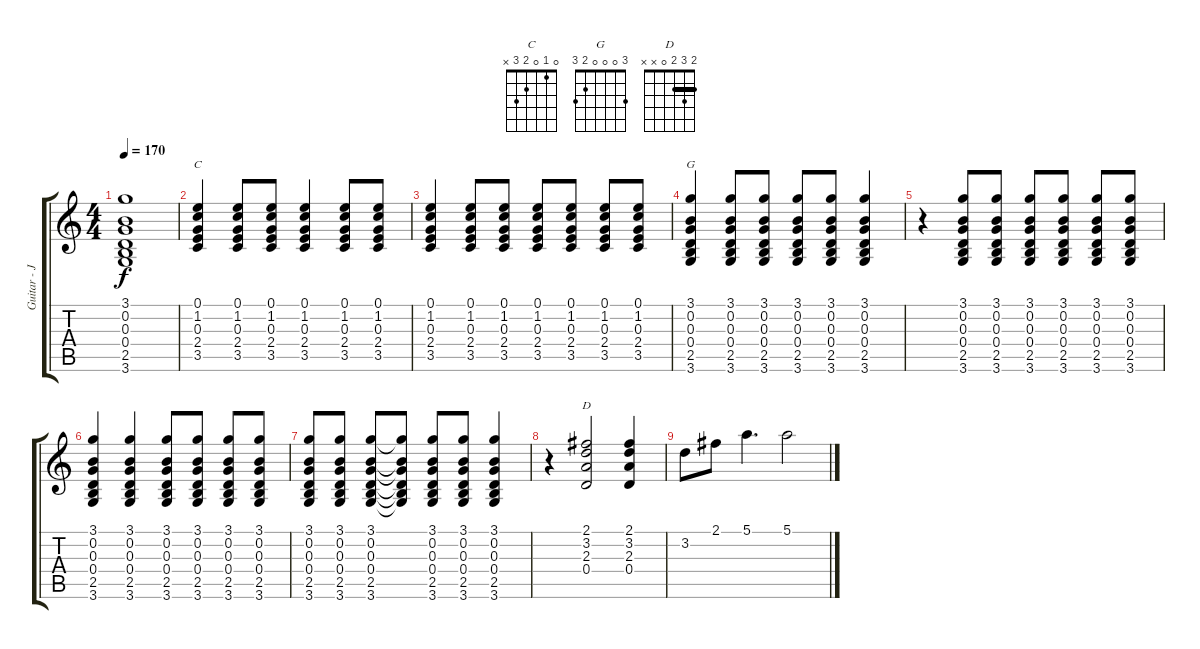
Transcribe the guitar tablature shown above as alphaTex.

\track ("Guitar - John and Paul" "Guitar - J") {instrument acousticguitarsteel}
\staff {score tabs}
\tuning (E4 B3 G3 D3 A2 E2) {hide}
\chord ("C" 0 1 0 2 3 x)
\chord ("G" 3 0 0 0 2 3)
\chord ("D" 2 3 2 0 x x) {barre 2}
\ts (4 4)
\tempo 170
\clef g2
\ks c
(3.1 0.2 0.3 0.4 2.5 3.6).1{dy f} |
(0.1 1.2 0.3 2.4 3.5).4{ch "C"} (0.1 1.2 0.3 2.4 3.5).8 (0.1 1.2 0.3 2.4 3.5).8 (0.1 1.2 0.3 2.4 3.5).4 (0.1 1.2 0.3 2.4 3.5).8 (0.1 1.2 0.3 2.4 3.5).8 |
(0.1 1.2 0.3 2.4 3.5).4 (0.1 1.2 0.3 2.4 3.5).8 (0.1 1.2 0.3 2.4 3.5).8 (0.1 1.2 0.3 2.4 3.5).8 (0.1 1.2 0.3 2.4 3.5).8 (0.1 1.2 0.3 2.4 3.5).8 (0.1 1.2 0.3 2.4 3.5).8 |
(3.1 0.2 0.3 0.4 2.5 3.6).4{ch "G"} (3.1 0.2 0.3 0.4 2.5 3.6).8 (3.1 0.2 0.3 0.4 2.5 3.6).8 (3.1 0.2 0.3 0.4 2.5 3.6).8 (3.1 0.2 0.3 0.4 2.5 3.6).8 (3.1 0.2 0.3 0.4 2.5 3.6).4 |
r.4 (3.1 0.2 0.3 0.4 2.5 3.6).8 (3.1 0.2 0.3 0.4 2.5 3.6).8 (3.1 0.2 0.3 0.4 2.5 3.6).8 (3.1 0.2 0.3 0.4 2.5 3.6).8 (3.1 0.2 0.3 0.4 2.5 3.6).8 (3.1 0.2 0.3 0.4 2.5 3.6).8 |
(3.1 0.2 0.3 0.4 2.5 3.6).4 (3.1 0.2 0.3 0.4 2.5 3.6).4 (3.1 0.2 0.3 0.4 2.5 3.6).8 (3.1 0.2 0.3 0.4 2.5 3.6).8 (3.1 0.2 0.3 0.4 2.5 3.6).8 (3.1 0.2 0.3 0.4 2.5 3.6).8 |
(3.1 0.2 0.3 0.4 2.5 3.6).8 (3.1 0.2 0.3 0.4 2.5 3.6).8 (3.1 0.2 0.3 0.4 2.5 3.6).8 (3.1{t} 0.2{t} 0.3{t} 0.4{t} 2.5{t} 3.6{t}).8 (3.1 0.2 0.3 0.4 2.5 3.6).8 (3.1 0.2 0.3 0.4 2.5 3.6).8 (3.1 0.2 0.3 0.4 2.5 3.6).4 |
r.4 (2.1 3.2 2.3 0.4).2{ch "D"} (2.1 3.2 2.3 0.4).4 |
3.2.8 2.1.8 5.1.4{d} 5.1.2
